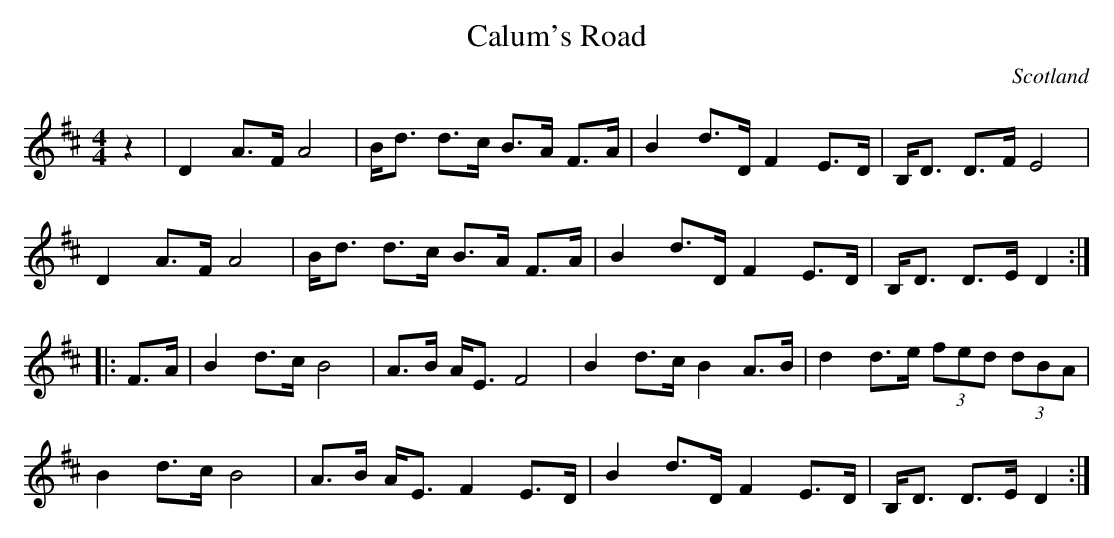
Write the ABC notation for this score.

X:1
T:Calum's Road
O:Scotland
M:4/4
K:D major
z2 | \
D2 A>F A4 | B<d d>c B>A F>A | B2 d>D F2 E>D | B,<D D>F E4 |
D2 A>F A4 | B<d d>c B>A F>A | B2 d>D F2 E>D | B,<D D>E D2 ::
F>A | \
B2 d>c B4 | A>B A<E F4     | B2 d>c B2 A>B | d2   d>e (3fed (3dBA |
B2 d>c B4 | A>B A<E F2 E>D | B2 d>D F2 E>D | B,<D D>E D2 :|
